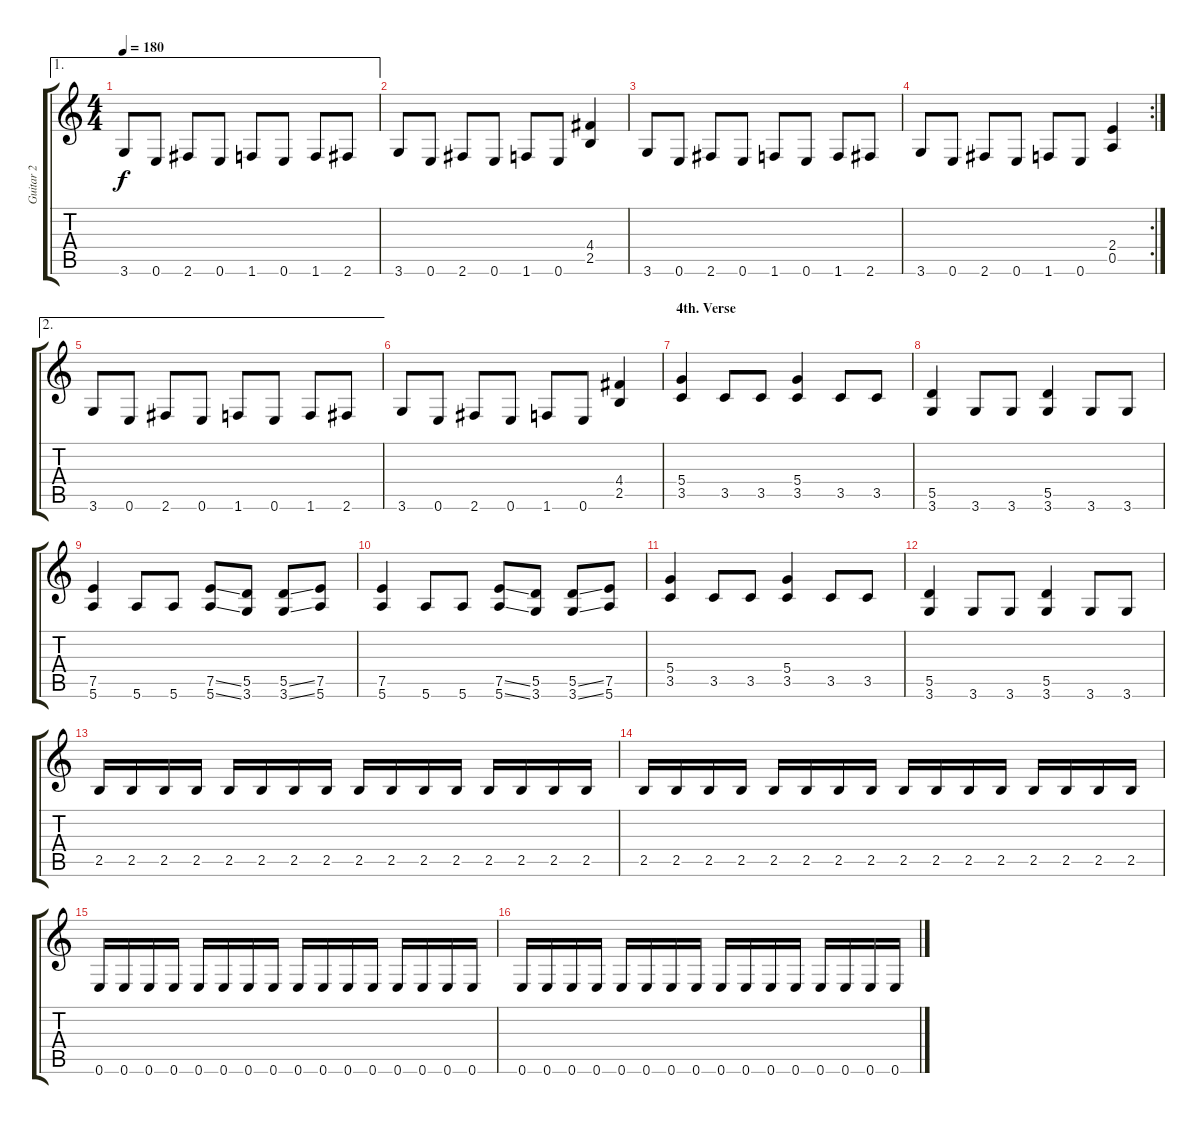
\track ("Guitar 2" "Guitar 2") {instrument overdrivenguitar}
\staff {score tabs}
\tuning (E4 B3 G3 D3 A2 E2) {hide}
\ae 1
\ts (4 4)
\tempo 180
\clef g2
\ks c
3.6.8{dy f} 0.6.8 2.6.8 0.6.8 1.6.8 0.6.8 1.6.8 2.6.8 |
3.6.8 0.6.8 2.6.8 0.6.8 1.6.8 0.6.8 (4.4 2.5).4 |
3.6.8 0.6.8 2.6.8 0.6.8 1.6.8 0.6.8 1.6.8 2.6.8 |
\rc 2
3.6.8 0.6.8 2.6.8 0.6.8 1.6.8 0.6.8 (2.4 0.5).4 |
\ae 2
3.6.8 0.6.8 2.6.8 0.6.8 1.6.8 0.6.8 1.6.8 2.6.8 |
3.6.8 0.6.8 2.6.8 0.6.8 1.6.8 0.6.8 (4.4 2.5).4 |
\section ("" "4th. Verse")
(5.4 3.5).4 3.5.8 3.5.8 (5.4 3.5).4 3.5.8 3.5.8 |
(5.5 3.6).4 3.6.8 3.6.8 (5.5 3.6).4 3.6.8 3.6.8 |
(7.5 5.6).4 5.6.8 5.6.8 (7.5{ss} 5.6{ss}).8 (5.5 3.6).8 (5.5{ss} 3.6{ss}).8 (7.5 5.6).8 |
(7.5 5.6).4 5.6.8 5.6.8 (7.5{ss} 5.6{ss}).8 (5.5 3.6).8 (5.5{ss} 3.6{ss}).8 (7.5 5.6).8 |
(5.4 3.5).4 3.5.8 3.5.8 (5.4 3.5).4 3.5.8 3.5.8 |
(5.5 3.6).4 3.6.8 3.6.8 (5.5 3.6).4 3.6.8 3.6.8 |
2.5.16 2.5.16 2.5.16 2.5.16 2.5.16 2.5.16 2.5.16 2.5.16 2.5.16 2.5.16 2.5.16 2.5.16 2.5.16 2.5.16 2.5.16 2.5.16 |
2.5.16 2.5.16 2.5.16 2.5.16 2.5.16 2.5.16 2.5.16 2.5.16 2.5.16 2.5.16 2.5.16 2.5.16 2.5.16 2.5.16 2.5.16 2.5.16 |
0.6.16 0.6.16 0.6.16 0.6.16 0.6.16 0.6.16 0.6.16 0.6.16 0.6.16 0.6.16 0.6.16 0.6.16 0.6.16 0.6.16 0.6.16 0.6.16 |
0.6.16 0.6.16 0.6.16 0.6.16 0.6.16 0.6.16 0.6.16 0.6.16 0.6.16 0.6.16 0.6.16 0.6.16 0.6.16 0.6.16 0.6.16 0.6.16
